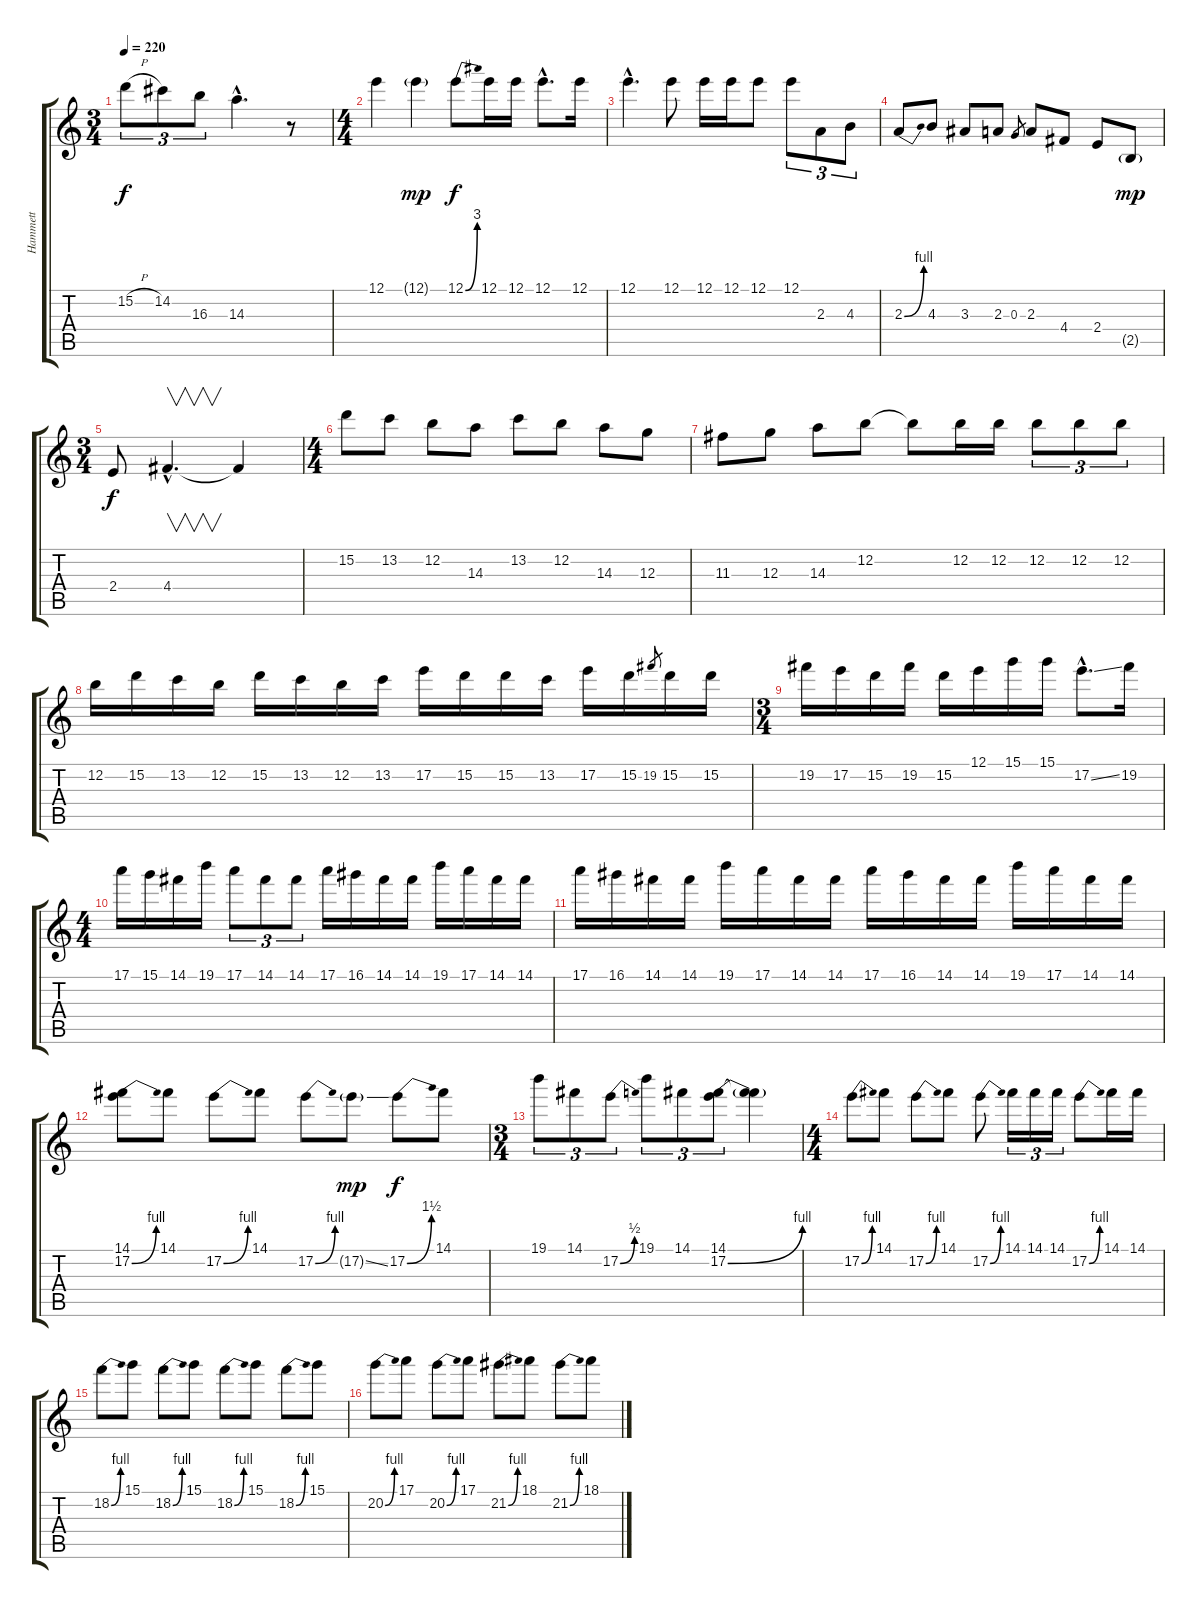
\track ("Hammett" "Hammett") {instrument distortionguitar}
\staff {score tabs}
\tuning (E4 B3 G3 D3 A2 E2) {hide}
\ts (3 4)
\tempo 220
\clef g2
\ks c
15.2{h}.8{tu (3 2) dy f} 14.2.8{tu (3 2)} 16.3.8{tu (3 2)} 14.3{hac}.4{d} r.8 |
\ts (4 4)
12.1.4 12.1{g}.4{dy mp} 12.1{be (bend 0 0 60 12)}.8{dy f} 12.1.16 12.1.16 12.1{hac}.8{d} 12.1.16 |
12.1{hac}.4{d} 12.1.8 12.1.16 12.1.16 12.1.8 12.1.8{tu (3 2)} 2.3.8{tu (3 2)} 4.3.8{tu (3 2)} |
2.3{be (bend 0 0 60 4)}.8 4.3.8 3.3.8 2.3.8 0.3.8{gr} 2.3.8 4.4.8 2.4.8 2.5{g}.8{dy mp} |
\ts (3 4)
2.4.8{dy f} 4.4{hac}.4{v d} 4.4{t}.4 |
\ts (4 4)
15.2.8 13.2.8 12.2.8 14.3.8 13.2.8 12.2.8 14.3.8 12.3.8 |
11.3.8 12.3.8 14.3.8 12.2.8 12.2{t}.8 12.2.16 12.2.16 12.2.8{tu (3 2)} 12.2.8{tu (3 2)} 12.2.8{tu (3 2)} |
12.2.16 15.2.16 13.2.16 12.2.16 15.2.16 13.2.16 12.2.16 13.2.16 17.2.16 15.2.16 15.2.16 13.2.16 17.2.16 15.2.16 19.2.8{gr} 15.2.16 15.2.16 |
\ts (3 4)
19.2.16 17.2.16 15.2.16 19.2.16 15.2.16 12.1.16 15.1.16 15.1.16 17.2{ss hac}.8{d} 19.2.16 |
\ts (4 4)
17.1.16 15.1.16 14.1.16 19.1.16 17.1.8{tu (3 2)} 14.1.8{tu (3 2)} 14.1.8{tu (3 2)} 17.1.16 16.1.16 14.1.16 14.1.16 19.1.16 17.1.16 14.1.16 14.1.16 |
17.1.16 16.1.16 14.1.16 14.1.16 19.1.16 17.1.16 14.1.16 14.1.16 17.1.16 16.1.16 14.1.16 14.1.16 19.1.16 17.1.16 14.1.16 14.1.16 |
(14.1 17.2{be (bend 0 0 60 4)}).8 14.1.8 17.2{be (bend 0 0 60 4)}.8 14.1.8 17.2{be (bend 0 0 60 4)}.8 17.2{ss g}.8{dy mp} 17.2{be (bend 0 0 60 6)}.8{dy f} 14.1.8 |
\ts (3 4)
19.1.8{tu (3 2)} 14.1.8{tu (3 2)} 17.2{be (bend 0 0 60 2)}.8{tu (3 2)} 19.1.8{tu (3 2)} 14.1.8{tu (3 2)} (14.1 17.2{be (bend 0 0 60 4)}).8{tu (3 2)} (14.1{t} 17.2{t}).4 |
\ts (4 4)
17.2{be (bend 0 0 60 4)}.8 14.1.8 17.2{be (bend 0 0 60 4)}.8 14.1.8 17.2{be (bend 0 0 60 4)}.8 14.1.16{tu (3 2)} 14.1.16{tu (3 2)} 14.1.16{tu (3 2)} 17.2{be (bend 0 0 60 4)}.8 14.1.16 14.1.16 |
18.2{be (bend 0 0 60 4)}.8 15.1.8 18.2{be (bend 0 0 60 4)}.8 15.1.8 18.2{be (bend 0 0 60 4)}.8 15.1.8 18.2{be (bend 0 0 60 4)}.8 15.1.8 |
20.2{be (bend 0 0 60 4)}.8 17.1.8 20.2{be (bend 0 0 60 4)}.8 17.1.8 21.2{be (bend 0 0 60 4)}.8 18.1.8 21.2{be (bend 0 0 60 4)}.8 18.1.8
